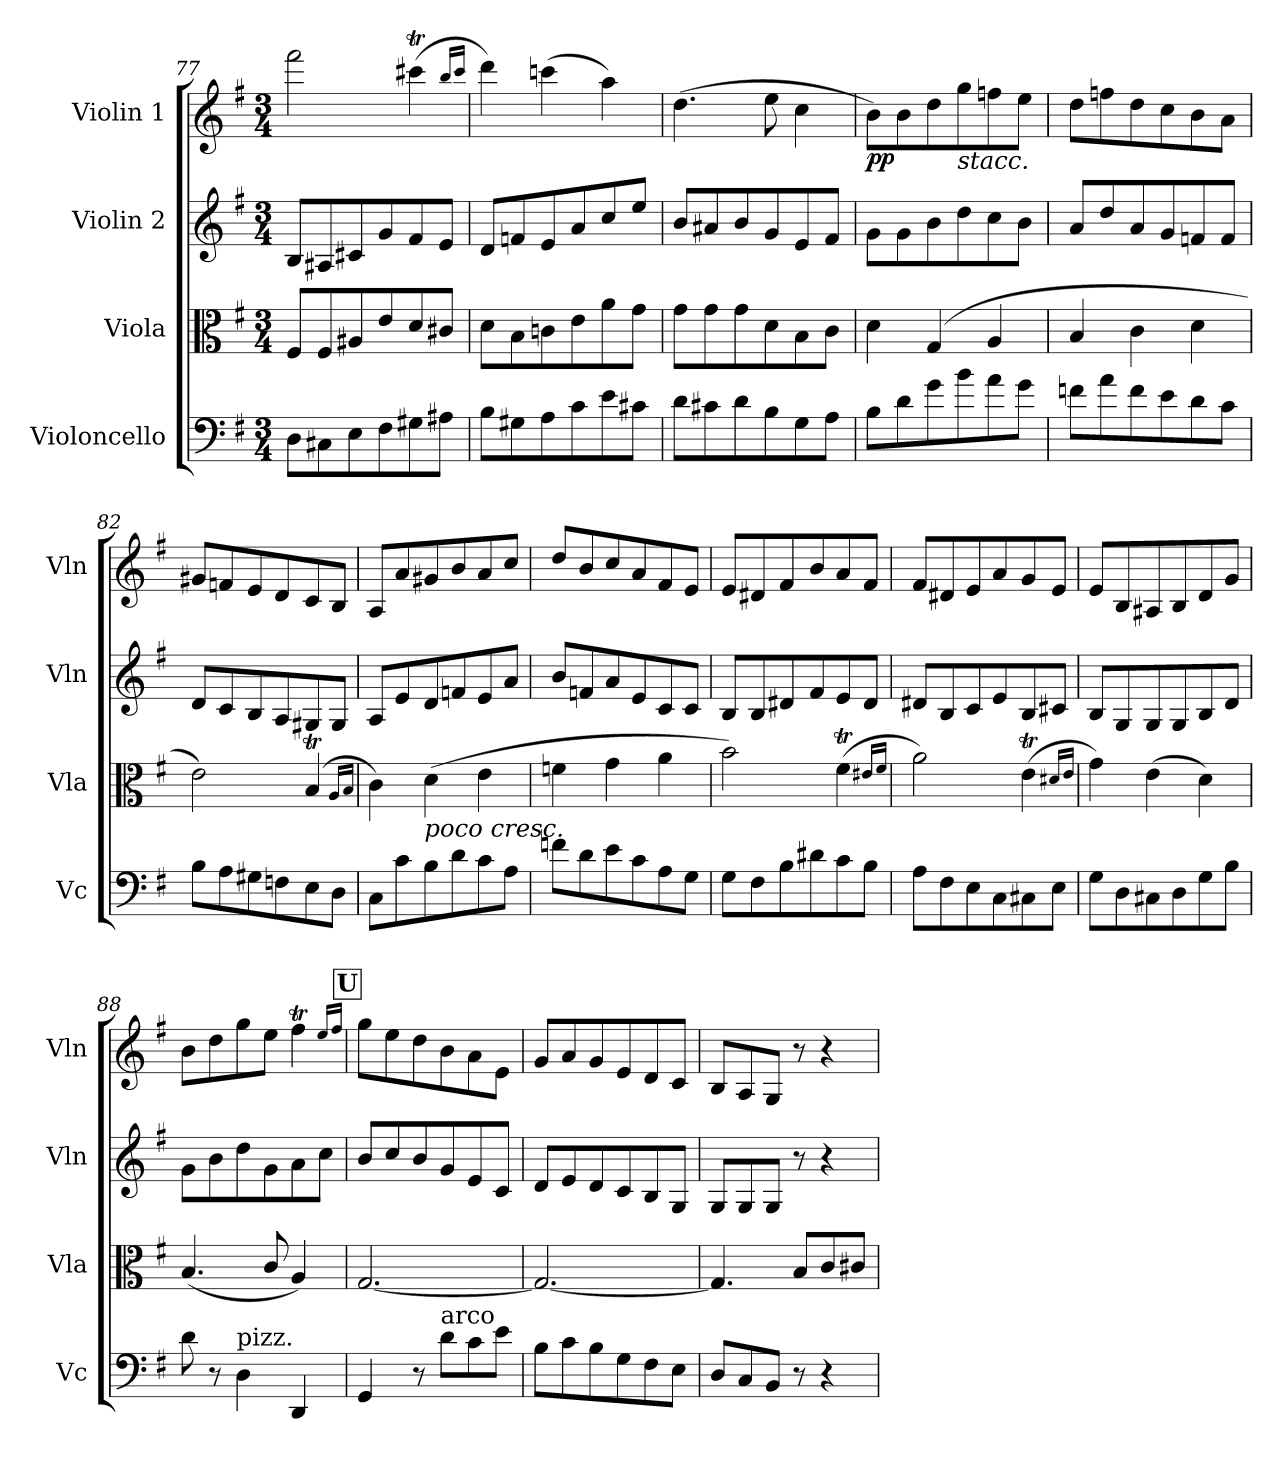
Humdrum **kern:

**kern	**kern	**dynam	**kern	**kern	**dynam
*part4	*part3	*part3	*part2	*part1	*part1
*staff4	*staff3	*staff3	*staff2	*staff1	*staff1
*I"Violoncello	*I"Viola	*	*I"Violin 2	*I"Violin 1	*
*I'Vc	*I'Vla	*	*I'Vln	*I'Vln	*
*clefF4	*clefC3	*	*clefG2	*clefG2	*
*k[f#]	*k[f#]	*	*k[f#]	*k[f#]	*
*M3/4	*M3/4	*	*M3/4	*M3/4	*
=77	=77	=77	=77	=77	=77
8D\L	8F#/L	.	8B/L	2fff#\	.
8C#X\	8F#/	.	8A#X/	.	.
8E\	8A#X/	.	8c#X/	.	.
8F#\	8e/	.	8g/	.	.
8G#X\	8d/	.	8f#/	(4ccc#Xt\	.
8A#X\J	8c#X/J	.	8e/J	.	.
.	.	.	.	16qbb/LL	.
.	.	.	.	16qccc#/JJ	.
=78	=78	=78	=78	=78	=78
8B\L	8d\L	.	8d/L	4ddd\)	.
8G#X\	8B\	.	8fn/	.	.
8A\	8cn\	.	8e/	(4cccn\	.
8c\	8e\	.	8a/	.	.
8e\	8a\	.	8cc/	4aa\)	.
8c#X\J	8g\J	.	8ee/J	.	.
=79	=79	=79	=79	=79	=79
8d\L	8g\L	.	8b/L	(4.dd\	.
8c#X\	8g\	.	8a#X/	.	.
8d\	8g\	.	8b/	.	.
8B\	8d\	.	8g/	8ee\	.
8G\	8B\	.	8e/	4cc\	.
8A\J	8c\J	.	8f#/J	.	.
!!LO:LB:g=z
=80	=80	=80	=80	=80	=80
!	!	!	!	!	!LO:DY:b
8B\L	4d\	.	8g\L	8b\L)	pp
8d\	.	.	8g\	8b\	.
!	!	!LO:DY:b	!	!	!
!	!	!LO:DY:n=1:b	!	!	!
8g\	(4G/	mp other-dynamics	8b\	8dd\	.
!	!	!	!	!LO:TX:b:i:t=stacc.	!
8b\	.	.	8dd\	8gg\	.
8a\	4A/	.	8cc\	8ffn\	.
8g\J	.	.	8b\J	8ee\J	.
=81	=81	=81	=81	=81	=81
8fn\L	4B/	.	8a/L	8dd\L	.
8a\	.	.	8dd/	8ffn\	.
8f\	4c\	.	8a/	8dd\	.
8e\	.	.	8g/	8cc\	.
8d\	4d\	.	8fn/	8b\	.
8c\J	.	.	8f/J	8a\J	.
=82	=82	=82	=82	=82	=82
8B\L	2e\)	.	8d/L	8g#X/L	.
8A\	.	.	8c/	8fn/	.
8G#X\	.	.	8B/	8e/	.
8Fn\	.	.	8A/	8d/	.
8E\	(4Bt/	.	8G#X/	8c/	.
8D\J	.	.	8G#/J	8B/J	.
.	16qA/LL	.	.	.	.
.	16qB/JJ	.	.	.	.
=83	=83	=83	=83	=83	=83
8C\L	4c\)	.	8A/L	8A/L	.
8c\	.	.	8e/	8a/	.
!	!LO:TX:b:i:t=poco cresc.	!	!	!	!
8B\	(4d\	.	8d/	8g#X/	.
8d\	.	.	8fn/	8b/	.
8c\	4e\	.	8e/	8a/	.
8A\J	.	.	8a/J	8cc/J	.
=84	=84	=84	=84	=84	=84
8fn\L	4fn\	.	8b/L	8dd/L	.
8d\	.	.	8fn/	8b/	.
8e\	4g\	.	8a/	8cc/	.
8c\	.	.	8e/	8a/	.
8A\	4a\	.	8c/	8f#/	.
8G\J	.	.	8c/J	8e/J	.
=85	=85	=85	=85	=85	=85
8G\L	2b\)	.	8B/L	8e/L	.
8F#\	.	.	8B/	8d#X/	.
8B\	.	.	8d#X/	8f#/	.
8d#X\	.	.	8f#/	8b/	.
8c\	(4f#t\	.	8e/	8a/	.
8B\J	.	.	8d#/J	8f#/J	.
.	16qe#X/LL	.	.	.	.
.	16qf#/JJ	.	.	.	.
!!LO:LB:g=z
=86	=86	=86	=86	=86	=86
8A\L	2a\)	.	8d#X/L	8f#/L	.
8F#\	.	.	8B/	8d#X/	.
8E\	.	.	8c/	8e/	.
8C\	.	.	8e/	8a/	.
8C#X\	(4eT\	.	8B/	8g/	.
8E\J	.	.	8c#X/J	8e/J	.
.	16qd#X/LL	.	.	.	.
.	16qe/JJ	.	.	.	.
=87	=87	=87	=87	=87	=87
8G\L	4g\)	.	8B/L	8e/L	.
8D\	.	.	8G/	8B/	.
8C#X\	(4e\	.	8G/	8A#X/	.
8D\	.	.	8G/	8B/	.
8G\	4d\)	.	8B/	8d/	.
8B\J	.	.	8d/J	8g/J	.
=88	=88	=88	=88	=88	=88
8d\	(4.B/	.	8g\L	8b\L	.
8r	.	.	8b\	8dd\	.
!LO:TX:a:t=pizz.	!	!	!	!	!
4D\	.	.	8dd\	8gg\	.
.	8c/	.	8g\	8ee\J	.
4DD/	4A/)	.	8a\	4ff#t\	.
.	.	.	8cc\J	.	.
.	.	.	.	16qee/LL	.
.	.	.	.	16qff#/JJ	.
!!LO:REH:place=s1:a:B:cj:fs=14:t=U
=89	=89	=89	=89	=89	=89
4GG/	[2.G/	.	8b/L	8gg\L	.
.	.	.	8cc/	8ee\	.
8r	.	.	8b/	8dd\	.
!LO:TX:a:t=arco	!	!	!	!	!
8d\L	.	.	8g/	8b\	.
8c\	.	.	8e/	8a\	.
8e\J	.	.	8c/J	8e\J	.
=90	=90	=90	=90	=90	=90
8B\L	2.G/_	.	8d/L	8g/L	.
8c\	.	.	8e/	8a/	.
8B\	.	.	8d/	8g/	.
8G\	.	.	8c/	8e/	.
8F#\	.	.	8B/	8d/	.
8E\J	.	.	8G/J	8c/J	.
=91	=91	=91	=91	=91	=91
8D/L	4.G/]	.	8G/L	8B/L	.
8C/	.	.	8G/	8A/	.
8BB/J	.	.	8G/J	8G/J	.
8r	8B/L	.	8r	8r	.
4r	8c/	.	4r	4r	.
.	8c#X/J	.	.	.	.
=	=	=	=	=	=
*-	*-	*-	*-	*-	*-
